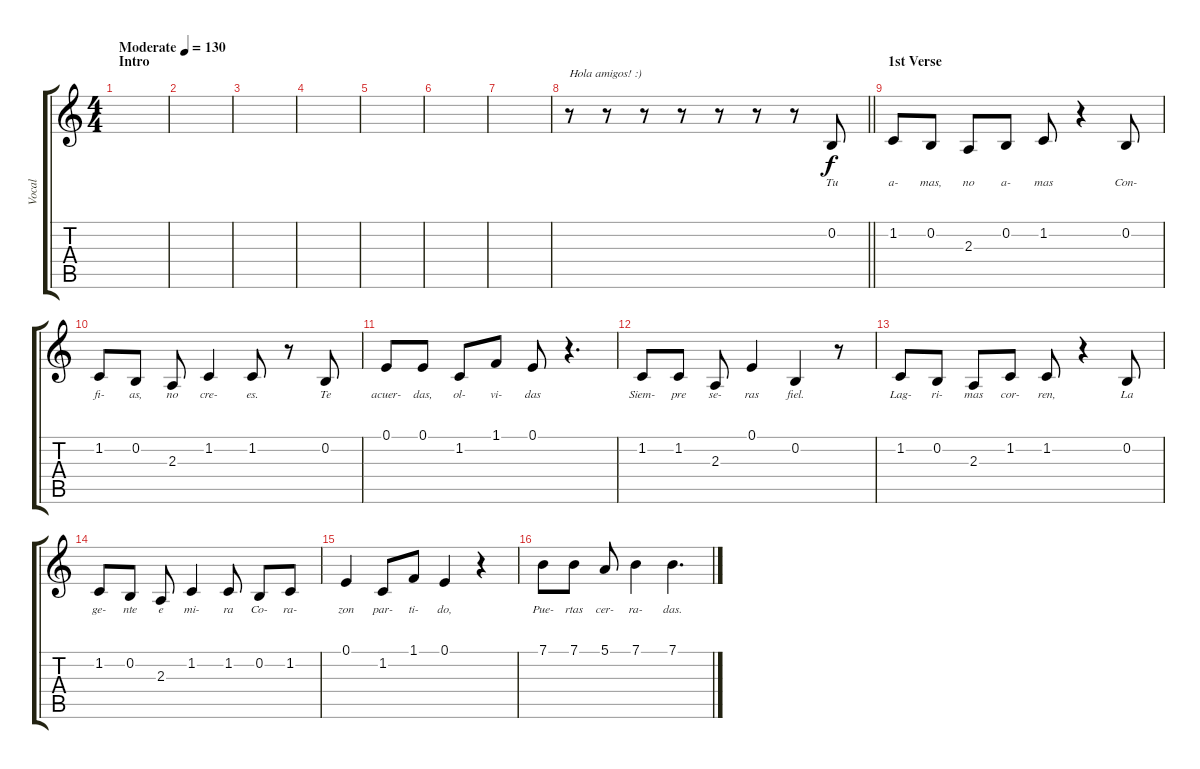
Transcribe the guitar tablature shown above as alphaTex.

\track ("Vocal" "Vocal") {instrument tenorsax}
\staff {score tabs}
\tuning (E4 B3 G3 D3 A2 E2) {hide}
\ts (4 4)
\section ("" "Intro")
\tempo (130 "Moderate")
\clef g2
\ks c
|
|
|
|
|
|
|
\barLineRight lightlight
r.8{txt "Hola amigos! :)"} r.8 r.8 r.8 r.8 r.8 r.8 0.2.8{lyrics (0 "Tu") lyrics (1 "") lyrics (2 "") lyrics (3 "") lyrics (4 "")} |
\section ("" "1st Verse")
1.2.8{lyrics (0 "a-") lyrics (1 "") lyrics (2 "") lyrics (3 "") lyrics (4 "")} 0.2.8{lyrics (0 "mas,") lyrics (1 "") lyrics (2 "") lyrics (3 "") lyrics (4 "")} 2.3.8{lyrics (0 "no") lyrics (1 "") lyrics (2 "") lyrics (3 "") lyrics (4 "")} 0.2.8{lyrics (0 "a-") lyrics (1 "") lyrics (2 "") lyrics (3 "") lyrics (4 "")} 1.2.8{lyrics (0 "mas") lyrics (1 "") lyrics (2 "") lyrics (3 "") lyrics (4 "")} r.4 0.2.8{lyrics (0 "Con-") lyrics (1 "") lyrics (2 "") lyrics (3 "") lyrics (4 "")} |
1.2.8{lyrics (0 "fi-") lyrics (1 "") lyrics (2 "") lyrics (3 "") lyrics (4 "")} 0.2.8{lyrics (0 "as,") lyrics (1 "") lyrics (2 "") lyrics (3 "") lyrics (4 "")} 2.3.8{lyrics (0 "no") lyrics (1 "") lyrics (2 "") lyrics (3 "") lyrics (4 "")} 1.2.4{lyrics (0 "cre-") lyrics (1 "") lyrics (2 "") lyrics (3 "") lyrics (4 "")} 1.2.8{lyrics (0 "es.") lyrics (1 "") lyrics (2 "") lyrics (3 "") lyrics (4 "")} r.8 0.2.8{lyrics (0 "Te") lyrics (1 "") lyrics (2 "") lyrics (3 "") lyrics (4 "")} |
0.1.8{lyrics (0 "acuer-") lyrics (1 "") lyrics (2 "") lyrics (3 "") lyrics (4 "")} 0.1.8{lyrics (0 "das,") lyrics (1 "") lyrics (2 "") lyrics (3 "") lyrics (4 "")} 1.2.8{lyrics (0 "ol-") lyrics (1 "") lyrics (2 "") lyrics (3 "") lyrics (4 "")} 1.1.8{lyrics (0 "vi-") lyrics (1 "") lyrics (2 "") lyrics (3 "") lyrics (4 "")} 0.1.8{lyrics (0 "das") lyrics (1 "") lyrics (2 "") lyrics (3 "") lyrics (4 "")} r.4{d} |
1.2.8{lyrics (0 "Siem-") lyrics (1 "") lyrics (2 "") lyrics (3 "") lyrics (4 "")} 1.2.8{lyrics (0 "pre") lyrics (1 "") lyrics (2 "") lyrics (3 "") lyrics (4 "")} 2.3.8{lyrics (0 "se-") lyrics (1 "") lyrics (2 "") lyrics (3 "") lyrics (4 "")} 0.1.4{lyrics (0 "ras") lyrics (1 "") lyrics (2 "") lyrics (3 "") lyrics (4 "")} 0.2.4{lyrics (0 "fiel.") lyrics (1 "") lyrics (2 "") lyrics (3 "") lyrics (4 "")} r.8 |
1.2.8{lyrics (0 "Lag-") lyrics (1 "") lyrics (2 "") lyrics (3 "") lyrics (4 "")} 0.2.8{lyrics (0 "ri-") lyrics (1 "") lyrics (2 "") lyrics (3 "") lyrics (4 "")} 2.3.8{lyrics (0 "mas") lyrics (1 "") lyrics (2 "") lyrics (3 "") lyrics (4 "")} 1.2.8{lyrics (0 "cor-") lyrics (1 "") lyrics (2 "") lyrics (3 "") lyrics (4 "")} 1.2.8{lyrics (0 "ren,") lyrics (1 "") lyrics (2 "") lyrics (3 "") lyrics (4 "")} r.4 0.2.8{lyrics (0 "La") lyrics (1 "") lyrics (2 "") lyrics (3 "") lyrics (4 "")} |
1.2.8{lyrics (0 "ge-") lyrics (1 "") lyrics (2 "") lyrics (3 "") lyrics (4 "")} 0.2.8{lyrics (0 "nte") lyrics (1 "") lyrics (2 "") lyrics (3 "") lyrics (4 "")} 2.3.8{lyrics (0 "e") lyrics (1 "") lyrics (2 "") lyrics (3 "") lyrics (4 "")} 1.2.4{lyrics (0 "mi-") lyrics (1 "") lyrics (2 "") lyrics (3 "") lyrics (4 "")} 1.2.8{lyrics (0 "ra") lyrics (1 "") lyrics (2 "") lyrics (3 "") lyrics (4 "")} 0.2.8{lyrics (0 "Co-") lyrics (1 "") lyrics (2 "") lyrics (3 "") lyrics (4 "")} 1.2.8{lyrics (0 "ra-") lyrics (1 "") lyrics (2 "") lyrics (3 "") lyrics (4 "")} |
0.1.4{lyrics (0 "zon") lyrics (1 "") lyrics (2 "") lyrics (3 "") lyrics (4 "")} 1.2.8{lyrics (0 "par-") lyrics (1 "") lyrics (2 "") lyrics (3 "") lyrics (4 "")} 1.1.8{lyrics (0 "ti-") lyrics (1 "") lyrics (2 "") lyrics (3 "") lyrics (4 "")} 0.1.4{lyrics (0 "do,") lyrics (1 "") lyrics (2 "") lyrics (3 "") lyrics (4 "")} r.4 |
7.1.8{lyrics (0 "Pue-") lyrics (1 "") lyrics (2 "") lyrics (3 "") lyrics (4 "")} 7.1.8{lyrics (0 "rtas") lyrics (1 "") lyrics (2 "") lyrics (3 "") lyrics (4 "")} 5.1.8{lyrics (0 "cer-") lyrics (1 "") lyrics (2 "") lyrics (3 "") lyrics (4 "")} 7.1.4{lyrics (0 "ra-") lyrics (1 "") lyrics (2 "") lyrics (3 "") lyrics (4 "")} 7.1.4{d lyrics (0 "das.") lyrics (1 "") lyrics (2 "") lyrics (3 "") lyrics (4 "")}
